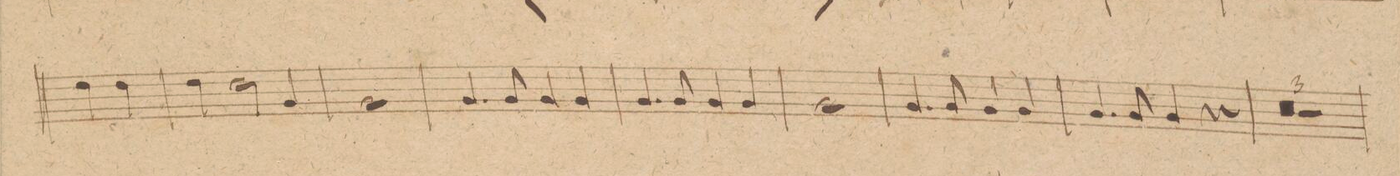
**kern	**dynam
*I"Trompetto 1mo. in A.	*
*clefG2	*
*k[f#c#g#]	*
*met(c|)	*
*M2/2	*
4b\	.
4b\	.
=117	=117
4b\	.
2b\	.
4e/	.
=118	=118
1e	.
=119	=119
4.e/	.
8e/	.
4e/	.
4e/	.
=120	=120
4.e/	.
8e/	.
4e/	.
4e/	.
=121	=121
1e	.
=122	=122
4.e/	.
8e/	.
4e/	.
4e/	.
=123	=123
4.e/	.
8e/	.
4e/	.
4r	.
=124	=124
0r	.
=125	=125
=126	=126
1r	.
=127	=127
*-	*-
